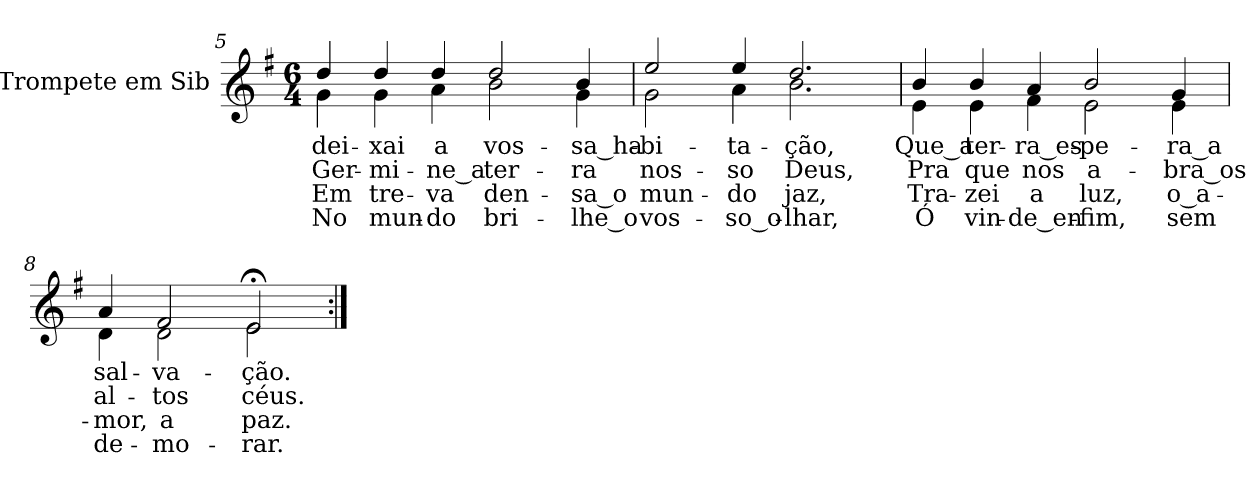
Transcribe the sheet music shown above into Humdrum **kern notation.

**kern	**text	**text	**text	**text
*part1	*part1	*part1	*part1	*part1
*staff1	*staff1	*staff1	*staff1	*staff1
*I"Trompete em Sib	*	*	*	*
*I'Tpte.	*	*	*	*
!!LO:LB:g=z
*clefG2	*	*	*	*
*ITrd1c2	*	*	*	*
*k[b-]	*	*	*	*
*d:	*	*	*	*
*M6/4	*	*	*	*
=5	=5	=5	=5	=5
!	!LO:LY:b:color=#000000	!LO:LY:b:color=#000000	!LO:LY:b:color=#000000	!LO:LY:b:color=#000000
*^	*	*	*	*
4cci/	4fi\	dei-	Ger-	Em	No
!	!	!LO:LY:b:color=#000000	!LO:LY:b:color=#000000	!LO:LY:b:color=#000000	!LO:LY:b:color=#000000
4cci/	4fi\	-xai	-mi-	tre-	mun-
!	!	!LO:LY:b:color=#000000	!LO:LY:b:color=#000000	!LO:LY:b:color=#000000	!LO:LY:b:color=#000000
4cci/	4gi\	a	-ne_a	-va	-do
!	!	!LO:LY:b:color=#000000	!LO:LY:b:color=#000000	!LO:LY:b:color=#000000	!LO:LY:b:color=#000000
2cci/	2ai\	vos-	ter-	den-	bri-
!	!	!LO:LY:b:color=#000000	!LO:LY:b:color=#000000	!LO:LY:b:color=#000000	!LO:LY:b:color=#000000
4ai/	4fi\	-sa_ha-	-ra_	-sa_o	-lhe_o
=6	=6	=6	=6	=6	=6
!	!	!LO:LY:b:color=#000000	!LO:LY:b:color=#000000	!LO:LY:b:color=#000000	!LO:LY:b:color=#000000
2ddi/	2fi\	-bi-	nos-	mun-	vos-
!	!	!LO:LY:b:color=#000000	!LO:LY:b:color=#000000	!LO:LY:b:color=#000000	!LO:LY:b:color=#000000
4ddi/	4gi\	-ta-	-so	-do	-so_o-
!	!	!LO:LY:b:color=#000000	!LO:LY:b:color=#000000	!LO:LY:b:color=#000000	!LO:LY:b:color=#000000
2.cci/	2.ai\	-ção,	Deus,	jaz,	-lhar,
=7	=7	=7	=7	=7	=7
!	!	!LO:LY:b:color=#000000	!LO:LY:b:color=#000000	!LO:LY:b:color=#000000	!LO:LY:b:color=#000000
4ai/	4di\	Que_a	Pra	Tra-	Ó
!	!	!LO:LY:b:color=#000000	!LO:LY:b:color=#000000	!LO:LY:b:color=#000000	!LO:LY:b:color=#000000
4ai/	4di\	ter-	que	-zei	vin-
!	!	!LO:LY:b:color=#000000	!LO:LY:b:color=#000000	!LO:LY:b:color=#000000	!LO:LY:b:color=#000000
4gi/	4ei\	-ra_es-	nos	a	-de_en-
!	!	!LO:LY:b:color=#000000	!LO:LY:b:color=#000000	!LO:LY:b:color=#000000	!LO:LY:b:color=#000000
2ai/	2di\	-pe-	a-	luz,	-fim,
!	!	!LO:LY:b:color=#000000	!LO:LY:b:color=#000000	!LO:LY:b:color=#000000	!LO:LY:b:color=#000000
4fi/	4di\	-ra_a	-bra_os	o_a-	sem
=8	=8	=8	=8	=8	=8
!	!	!LO:LY:b:color=#000000	!LO:LY:b:color=#000000	!LO:LY:b:color=#000000	!LO:LY:b:color=#000000
4gi/	4ci\	sal-	al-	-mor,	de-
!	!	!LO:LY:b:color=#000000	!LO:LY:b:color=#000000	!LO:LY:b:color=#000000	!LO:LY:b:color=#000000
2ei/	2ci\	-va-	-tos	a	-mo-
!	!	!LO:LY:b:color=#000000	!LO:LY:b:color=#000000	!LO:LY:b:color=#000000	!LO:LY:b:color=#000000
2d;i/	2di\	-ção.	céus.	paz.	-rar.
*v	*v	*	*	*	*
=:|!	=:|!	=:|!	=:|!	=:|!
*-	*-	*-	*-	*-
